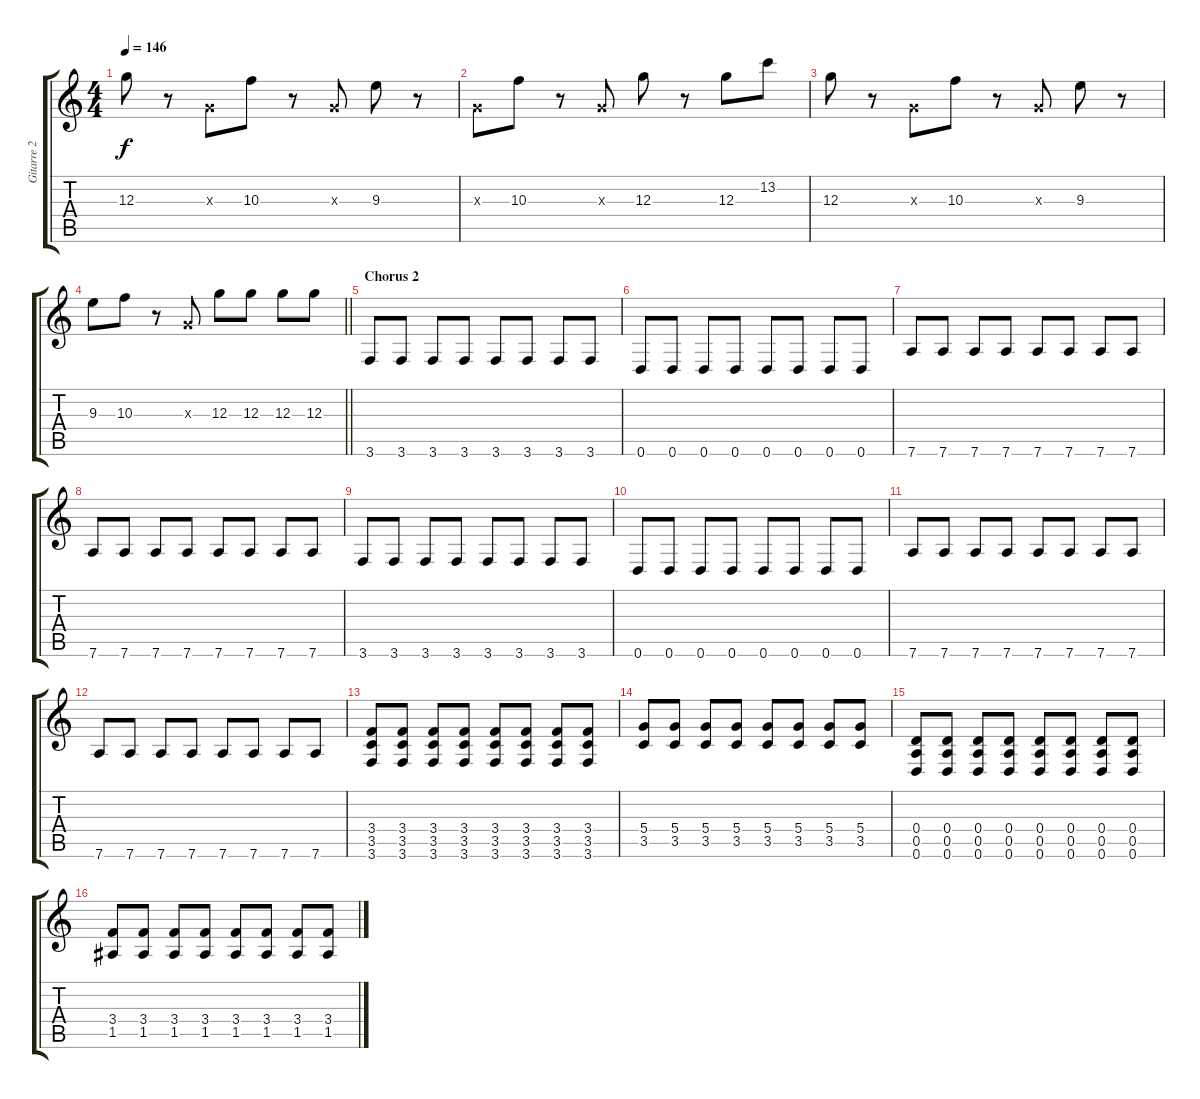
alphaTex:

\track ("Gitarre 2" "Gitarre 2") {instrument overdrivenguitar}
\staff {score tabs}
\tuning (D4 B3 G3 D3 A2 D2) {hide}
\ts (4 4)
\tempo 146
\clef g2
\ks c
12.3.8{dy f} r.8 0.3{x}.8 10.3.8 r.8 0.3{x}.8 9.3.8 r.8 |
0.3{x}.8 10.3.8 r.8 0.3{x}.8 12.3.8 r.8 12.3.8 13.2.8 |
12.3.8 r.8 0.3{x}.8 10.3.8 r.8 0.3{x}.8 9.3.8 r.8 |
\barLineRight lightlight
9.3.8 10.3.8 r.8 0.3{x}.8 12.3.8 12.3.8 12.3.8 12.3.8 |
\section ("" "Chorus 2")
3.6.8 3.6.8 3.6.8 3.6.8 3.6.8 3.6.8 3.6.8 3.6.8 |
0.6.8 0.6.8 0.6.8 0.6.8 0.6.8 0.6.8 0.6.8 0.6.8 |
7.6.8 7.6.8 7.6.8 7.6.8 7.6.8 7.6.8 7.6.8 7.6.8 |
7.6.8 7.6.8 7.6.8 7.6.8 7.6.8 7.6.8 7.6.8 7.6.8 |
3.6.8 3.6.8 3.6.8 3.6.8 3.6.8 3.6.8 3.6.8 3.6.8 |
0.6.8 0.6.8 0.6.8 0.6.8 0.6.8 0.6.8 0.6.8 0.6.8 |
7.6.8 7.6.8 7.6.8 7.6.8 7.6.8 7.6.8 7.6.8 7.6.8 |
7.6.8 7.6.8 7.6.8 7.6.8 7.6.8 7.6.8 7.6.8 7.6.8 |
(3.4 3.5 3.6).8 (3.4 3.5 3.6).8 (3.4 3.5 3.6).8 (3.4 3.5 3.6).8 (3.4 3.5 3.6).8 (3.4 3.5 3.6).8 (3.4 3.5 3.6).8 (3.4 3.5 3.6).8 |
(5.4 3.5).8 (5.4 3.5).8 (5.4 3.5).8 (5.4 3.5).8 (5.4 3.5).8 (5.4 3.5).8 (5.4 3.5).8 (5.4 3.5).8 |
(0.4 0.5 0.6).8 (0.4 0.5 0.6).8 (0.4 0.5 0.6).8 (0.4 0.5 0.6).8 (0.4 0.5 0.6).8 (0.4 0.5 0.6).8 (0.4 0.5 0.6).8 (0.4 0.5 0.6).8 |
(3.4 1.5).8 (3.4 1.5).8 (3.4 1.5).8 (3.4 1.5).8 (3.4 1.5).8 (3.4 1.5).8 (3.4 1.5).8 (3.4 1.5).8
